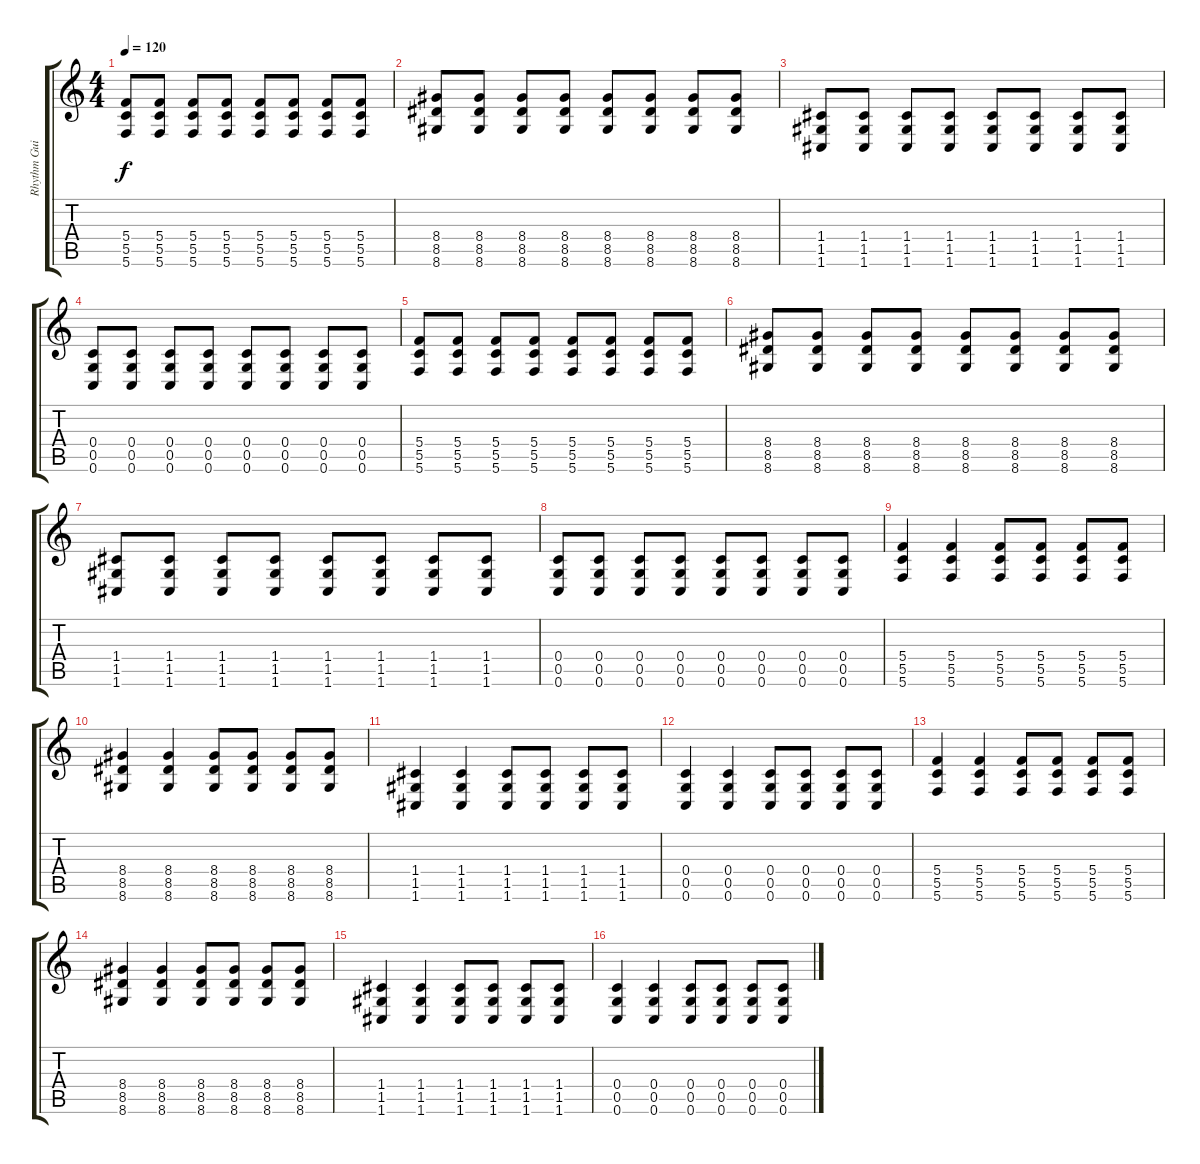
\track ("Rhythm Guitar" "Rhythm Gui") {instrument distortionguitar}
\staff {score tabs}
\tuning (D4 A3 F3 C3 G2 C2) {hide}
\ts (4 4)
\tempo 120
\clef g2
\ks c
(5.4 5.5 5.6).8{dy f} (5.4 5.5 5.6).8 (5.4 5.5 5.6).8 (5.4 5.5 5.6).8 (5.4 5.5 5.6).8 (5.4 5.5 5.6).8 (5.4 5.5 5.6).8 (5.4 5.5 5.6).8 |
(8.4 8.5 8.6).8 (8.4 8.5 8.6).8 (8.4 8.5 8.6).8 (8.4 8.5 8.6).8 (8.4 8.5 8.6).8 (8.4 8.5 8.6).8 (8.4 8.5 8.6).8 (8.4 8.5 8.6).8 |
(1.4 1.5 1.6).8 (1.4 1.5 1.6).8 (1.4 1.5 1.6).8 (1.4 1.5 1.6).8 (1.4 1.5 1.6).8 (1.4 1.5 1.6).8 (1.4 1.5 1.6).8 (1.4 1.5 1.6).8 |
(0.4 0.5 0.6).8 (0.4 0.5 0.6).8 (0.4 0.5 0.6).8 (0.4 0.5 0.6).8 (0.4 0.5 0.6).8 (0.4 0.5 0.6).8 (0.4 0.5 0.6).8 (0.4 0.5 0.6).8 |
(5.4 5.5 5.6).8 (5.4 5.5 5.6).8 (5.4 5.5 5.6).8 (5.4 5.5 5.6).8 (5.4 5.5 5.6).8 (5.4 5.5 5.6).8 (5.4 5.5 5.6).8 (5.4 5.5 5.6).8 |
(8.4 8.5 8.6).8 (8.4 8.5 8.6).8 (8.4 8.5 8.6).8 (8.4 8.5 8.6).8 (8.4 8.5 8.6).8 (8.4 8.5 8.6).8 (8.4 8.5 8.6).8 (8.4 8.5 8.6).8 |
(1.4 1.5 1.6).8 (1.4 1.5 1.6).8 (1.4 1.5 1.6).8 (1.4 1.5 1.6).8 (1.4 1.5 1.6).8 (1.4 1.5 1.6).8 (1.4 1.5 1.6).8 (1.4 1.5 1.6).8 |
(0.4 0.5 0.6).8 (0.4 0.5 0.6).8 (0.4 0.5 0.6).8 (0.4 0.5 0.6).8 (0.4 0.5 0.6).8 (0.4 0.5 0.6).8 (0.4 0.5 0.6).8 (0.4 0.5 0.6).8 |
(5.4 5.5 5.6).4 (5.4 5.5 5.6).4 (5.4 5.5 5.6).8 (5.4 5.5 5.6).8 (5.4 5.5 5.6).8 (5.4 5.5 5.6).8 |
(8.4 8.5 8.6).4 (8.4 8.5 8.6).4 (8.4 8.5 8.6).8 (8.4 8.5 8.6).8 (8.4 8.5 8.6).8 (8.4 8.5 8.6).8 |
(1.4 1.5 1.6).4 (1.4 1.5 1.6).4 (1.4 1.5 1.6).8 (1.4 1.5 1.6).8 (1.4 1.5 1.6).8 (1.4 1.5 1.6).8 |
(0.4 0.5 0.6).4 (0.4 0.5 0.6).4 (0.4 0.5 0.6).8 (0.4 0.5 0.6).8 (0.4 0.5 0.6).8 (0.4 0.5 0.6).8 |
(5.4 5.5 5.6).4 (5.4 5.5 5.6).4 (5.4 5.5 5.6).8 (5.4 5.5 5.6).8 (5.4 5.5 5.6).8 (5.4 5.5 5.6).8 |
(8.4 8.5 8.6).4 (8.4 8.5 8.6).4 (8.4 8.5 8.6).8 (8.4 8.5 8.6).8 (8.4 8.5 8.6).8 (8.4 8.5 8.6).8 |
(1.4 1.5 1.6).4 (1.4 1.5 1.6).4 (1.4 1.5 1.6).8 (1.4 1.5 1.6).8 (1.4 1.5 1.6).8 (1.4 1.5 1.6).8 |
(0.4 0.5 0.6).4 (0.4 0.5 0.6).4 (0.4 0.5 0.6).8 (0.4 0.5 0.6).8 (0.4 0.5 0.6).8 (0.4 0.5 0.6).8
